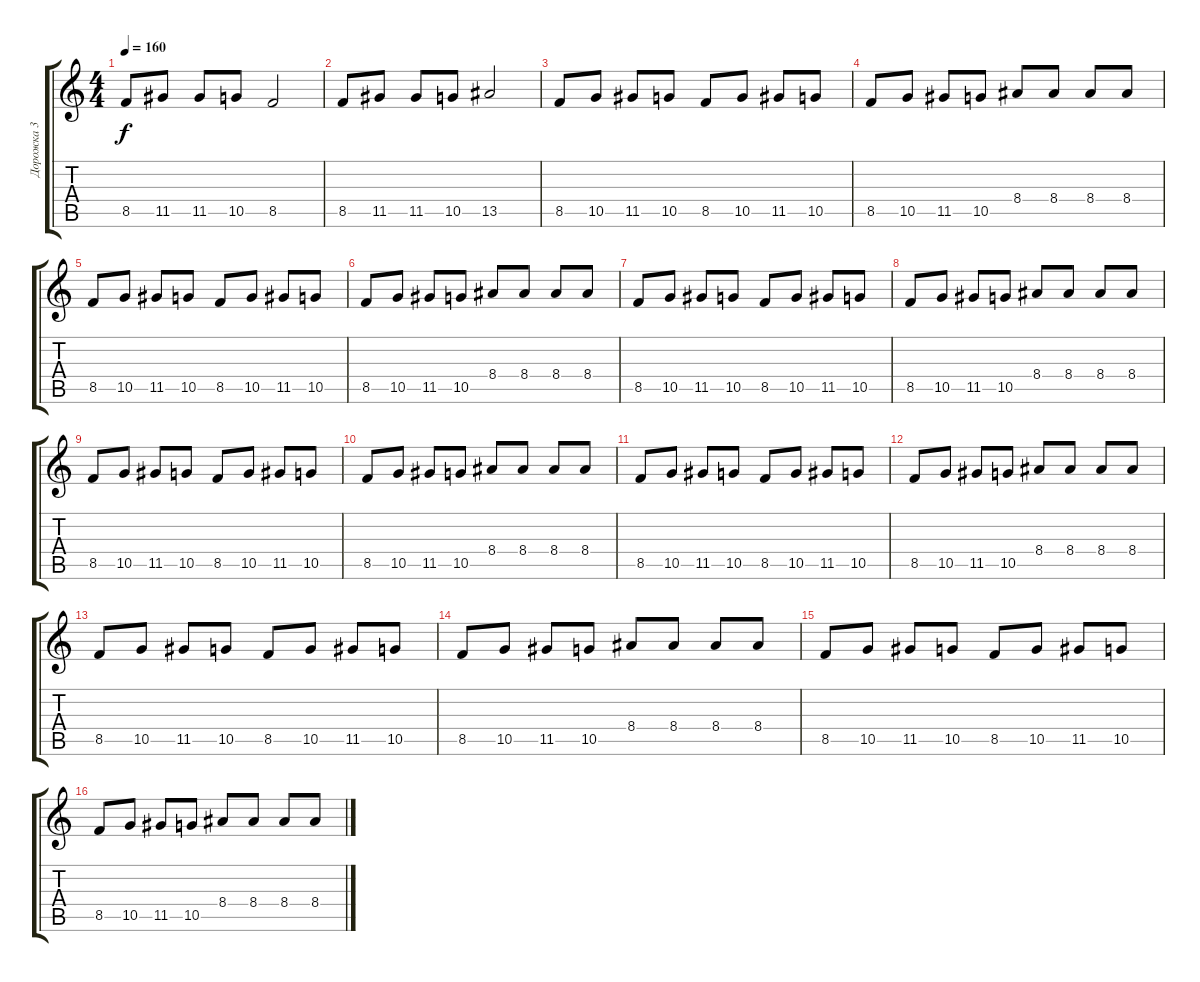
\track ("Дорожка 3" "Дорожка 3") {instrument acousticguitarsteel}
\staff {score tabs}
\tuning (E4 B3 G3 D3 A2 E2) {hide}
\ts (4 4)
\tempo 160
\clef g2
\ks c
8.5.8{dy f} 11.5.8 11.5.8 10.5.8 8.5.2 |
8.5.8 11.5.8 11.5.8 10.5.8 13.5.2 |
8.5.8 10.5.8 11.5.8 10.5.8 8.5.8 10.5.8 11.5.8 10.5.8 |
8.5.8 10.5.8 11.5.8 10.5.8 8.4.8 8.4.8 8.4.8 8.4.8 |
8.5.8 10.5.8 11.5.8 10.5.8 8.5.8 10.5.8 11.5.8 10.5.8 |
8.5.8 10.5.8 11.5.8 10.5.8 8.4.8 8.4.8 8.4.8 8.4.8 |
8.5.8 10.5.8 11.5.8 10.5.8 8.5.8 10.5.8 11.5.8 10.5.8 |
8.5.8 10.5.8 11.5.8 10.5.8 8.4.8 8.4.8 8.4.8 8.4.8 |
8.5.8 10.5.8 11.5.8 10.5.8 8.5.8 10.5.8 11.5.8 10.5.8 |
8.5.8 10.5.8 11.5.8 10.5.8 8.4.8 8.4.8 8.4.8 8.4.8 |
8.5.8 10.5.8 11.5.8 10.5.8 8.5.8 10.5.8 11.5.8 10.5.8 |
8.5.8 10.5.8 11.5.8 10.5.8 8.4.8 8.4.8 8.4.8 8.4.8 |
8.5.8 10.5.8 11.5.8 10.5.8 8.5.8 10.5.8 11.5.8 10.5.8 |
8.5.8 10.5.8 11.5.8 10.5.8 8.4.8 8.4.8 8.4.8 8.4.8 |
8.5.8 10.5.8 11.5.8 10.5.8 8.5.8 10.5.8 11.5.8 10.5.8 |
8.5.8 10.5.8 11.5.8 10.5.8 8.4.8 8.4.8 8.4.8 8.4.8
